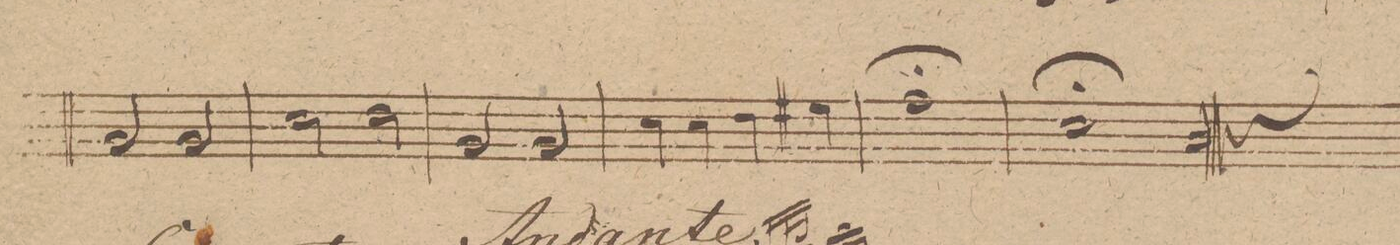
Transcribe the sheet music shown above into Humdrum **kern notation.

**kern	**dynam
*I"Fagotto 2do	*
*clefF4	*
*k[f#]	*
*met(c|)	*
*M2/2	*
2BB/	.
2BB/	.
=311	=311
2E\	.
2F#\	.
=312	=312
2BB/	.
2BB/	.
=313	=313
4E\	.
4E\	.
4F#\	.
4G#X\	.
=314	=314
1A\;	.
=315	=315
1E\;	.
==	==
*-	*-
